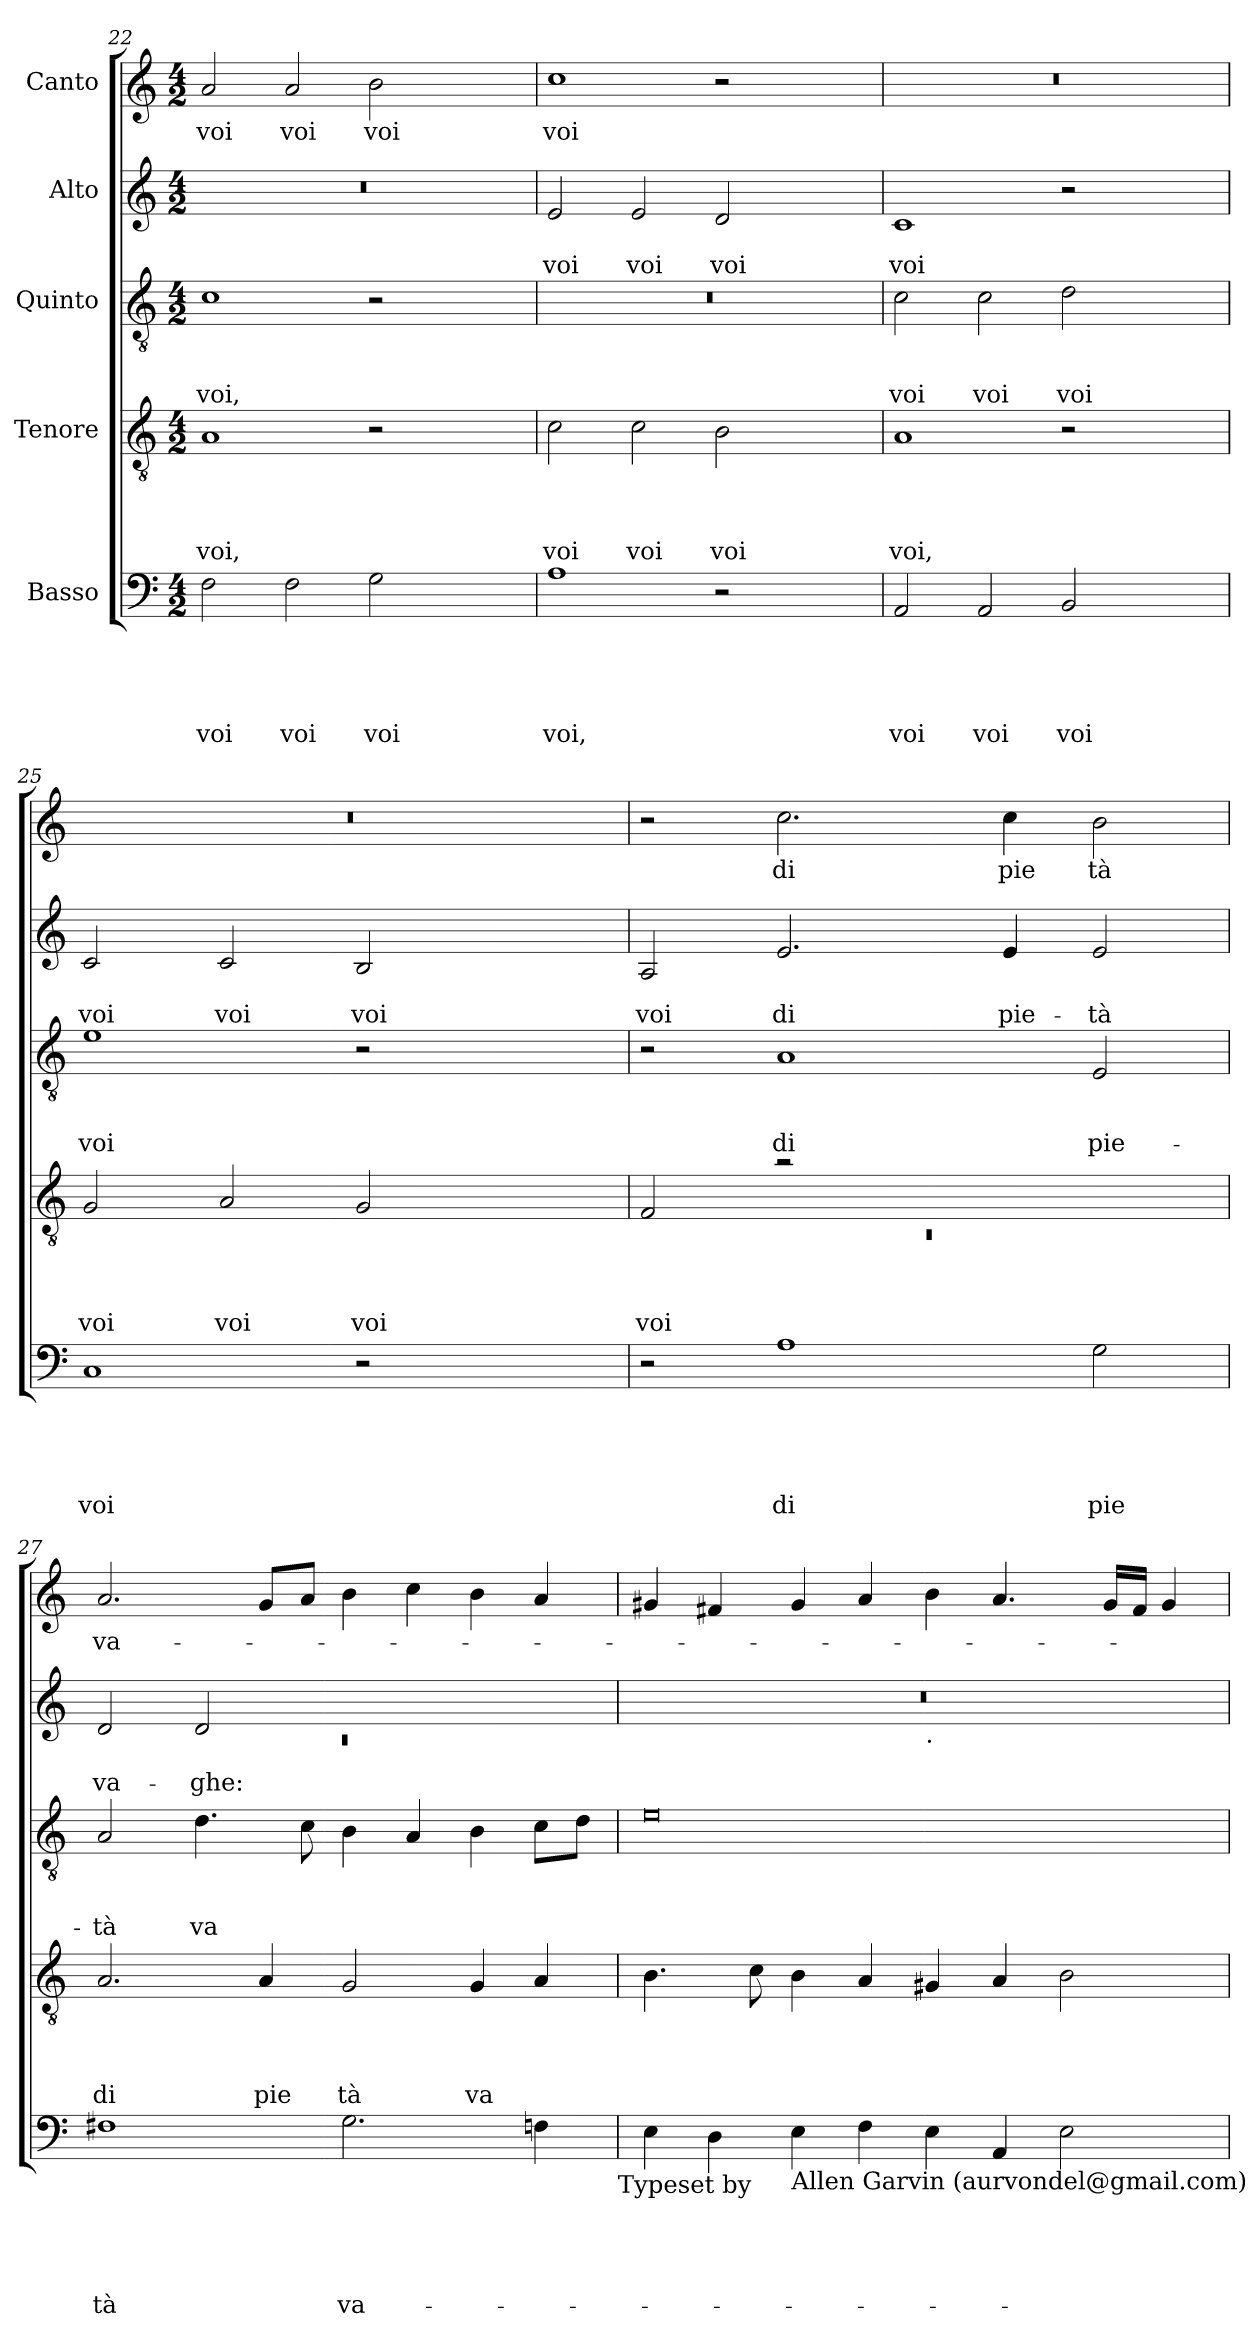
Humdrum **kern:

**kern	**text	**text	**text	**text	**text	**kern	**text	**text	**text	**text	**kern	**text	**text	**text	**kern	**text	**text	**kern	**text
*part5	*part5	*part5	*part5	*part5	*part5	*part4	*part4	*part4	*part4	*part4	*part3	*part3	*part3	*part3	*part2	*part2	*part2	*part1	*part1
*staff5	*staff5	*staff5	*staff5	*staff5	*staff5	*staff4	*staff4	*staff4	*staff4	*staff4	*staff3	*staff3	*staff3	*staff3	*staff2	*staff2	*staff2	*staff1	*staff1
*I"Basso	*	*	*	*	*	*I"Tenore	*	*	*	*	*I"Quinto	*	*	*	*I"Alto	*	*	*I"Canto	*
*clefF4	*	*	*	*	*	*clefGv2	*	*	*	*	*clefGv2	*	*	*	*clefG2	*	*	*clefG2	*
*k[]	*	*	*	*	*	*k[]	*	*	*	*	*k[]	*	*	*	*k[]	*	*	*k[]	*
*C:	*	*	*	*	*	*C:	*	*	*	*	*C:	*	*	*	*C:	*	*	*C:	*
*M4/2	*	*	*	*	*	*M4/2	*	*	*	*	*M4/2	*	*	*	*M4/2	*	*	*M4/2	*
=22	=22	=22	=22	=22	=22	=22	=22	=22	=22	=22	=22	=22	=22	=22	=22	=22	=22	=22	=22
!	!	!	!	!	!LO:LY:b	!	!	!	!	!LO:LY:b	!	!	!	!LO:LY:b	!LO:N:vis=1	!	!	!	!LO:LY:b
2F\	.	.	.	.	voi	1A	.	.	.	voi,	1c	.	.	voi,	0r	.	.	2a/	voi
!	!	!	!	!	!LO:LY:b	!	!	!	!	!	!	!	!	!	!	!	!	!	!LO:LY:b
2F\	.	.	.	.	voi	.	.	.	.	.	.	.	.	.	.	.	.	2a/	voi
!	!	!	!	!	!LO:LY:b	!	!	!	!	!	!	!	!	!	!	!	!	!	!LO:LY:b
2G\	.	.	.	.	voi	2r	.	.	.	.	2r	.	.	.	.	.	.	2b\	voi
2ryy	.	.	.	.	.	2ryy	.	.	.	.	2ryy	.	.	.	.	.	.	2ryy	.
=23	=23	=23	=23	=23	=23	=23	=23	=23	=23	=23	=23	=23	=23	=23	=23	=23	=23	=23	=23
!	!	!	!	!	!LO:LY:b	!	!	!	!	!LO:LY:b	!LO:N:vis=1	!	!	!	!	!	!LO:LY:b	!	!LO:LY:b
1A	.	.	.	.	voi,	2c\	.	.	.	voi	0r	.	.	.	2e/	.	voi	1cc	voi
!	!	!	!	!	!	!	!	!	!	!LO:LY:b	!	!	!	!	!	!	!LO:LY:b	!	!
.	.	.	.	.	.	2c\	.	.	.	voi	.	.	.	.	2e/	.	voi	.	.
!	!	!	!	!	!	!	!	!	!	!LO:LY:b	!	!	!	!	!	!	!LO:LY:b	!	!
2r	.	.	.	.	.	2B\	.	.	.	voi	.	.	.	.	2d/	.	voi	2r	.
2ryy	.	.	.	.	.	2ryy	.	.	.	.	.	.	.	.	2ryy	.	.	2ryy	.
=24	=24	=24	=24	=24	=24	=24	=24	=24	=24	=24	=24	=24	=24	=24	=24	=24	=24	=24	=24
!	!	!	!	!	!LO:LY:b	!	!	!	!	!LO:LY:b	!	!	!	!LO:LY:b	!	!	!LO:LY:b	!LO:N:vis=1	!
2AA/	.	.	.	.	voi	1A	.	.	.	voi,	2c\	.	.	voi	1c	.	voi	0r	.
!	!	!	!	!	!LO:LY:b	!	!	!	!	!	!	!	!	!LO:LY:b	!	!	!	!	!
2AA/	.	.	.	.	voi	.	.	.	.	.	2c\	.	.	voi	.	.	.	.	.
!	!	!	!	!	!LO:LY:b	!	!	!	!	!	!	!	!	!LO:LY:b	!	!	!	!	!
2BB/	.	.	.	.	voi	2r	.	.	.	.	2d\	.	.	voi	2r	.	.	.	.
2ryy	.	.	.	.	.	2ryy	.	.	.	.	2ryy	.	.	.	2ryy	.	.	.	.
=25	=25	=25	=25	=25	=25	=25	=25	=25	=25	=25	=25	=25	=25	=25	=25	=25	=25	=25	=25
!	!	!	!	!	!LO:LY:b	!	!	!	!	!LO:LY:b	!	!	!	!LO:LY:b	!	!	!LO:LY:b	!LO:N:vis=1	!
1C	.	.	.	.	voi	2G/	.	.	.	voi	1e	.	.	voi	2c/	.	voi	0r	.
!	!	!	!	!	!	!	!	!	!	!LO:LY:b	!	!	!	!	!	!	!LO:LY:b	!	!
.	.	.	.	.	.	2A/	.	.	.	voi	.	.	.	.	2c/	.	voi	.	.
!	!	!	!	!	!	!	!	!	!	!LO:LY:b	!	!	!	!	!	!	!LO:LY:b	!	!
2r	.	.	.	.	.	2G/	.	.	.	voi	2r	.	.	.	2B/	.	voi	.	.
2ryy	.	.	.	.	.	2ryy	.	.	.	.	2ryy	.	.	.	2ryy	.	.	.	.
=26	=26	=26	=26	=26	=26	=26	=26	=26	=26	=26	=26	=26	=26	=26	=26	=26	=26	=26	=26
*	*	*	*	*	*	*^	*	*	*	*	*	*	*	*	*	*	*	*	*
!	!	!	!	!	!	!	!LO:N:vis=1	!	!	!	!LO:LY:b	!	!	!	!	!	!	!LO:LY:b	!	!
2r	.	.	.	.	.	2F/	0rC	.	.	.	voi	2r	.	.	.	2A/	.	voi	2r	.
!	!	!	!	!	!LO:LY:b	!	!	!	!	!	!	!	!	!	!LO:LY:b	!	!	!LO:LY:b	!	!LO:LY:b
1A	.	.	.	.	di	2ra	.	.	.	.	.	1A	.	.	di	2.e/	.	di	2.cc\	di
.	.	.	.	.	.	1ryy	.	.	.	.	.	.	.	.	.	.	.	.	.	.
!	!	!	!	!	!	!	!	!	!	!	!	!	!	!	!	!	!	!LO:LY:b	!	!LO:LY:b
.	.	.	.	.	.	.	.	.	.	.	.	.	.	.	.	4e/	.	pie-	4cc\	pie
!	!	!	!	!	!LO:LY:b	!	!	!	!	!	!	!	!	!	!LO:LY:b	!	!	!LO:LY:b	!	!LO:LY:b
2G\	.	.	.	.	pie	.	.	.	.	.	.	2E/	.	.	pie-	2e/	.	-tà	2b\	tà
*	*	*	*	*	*	*v	*v	*	*	*	*	*	*	*	*	*	*	*	*	*
!!LO:LB:g=z
=27	=27	=27	=27	=27	=27	=27	=27	=27	=27	=27	=27	=27	=27	=27	=27	=27	=27	=27	=27
*	*	*	*	*	*	*	*	*	*	*	*	*	*	*	*^	*	*	*	*
!	!	!	!	!	!LO:LY:b	!	!	!	!	!LO:LY:b	!	!	!	!LO:LY:b	!	!LO:N:vis=1	!	!LO:LY:b	!	!LO:LY:b
1F#X	.	.	.	.	tà	2.A/	.	.	.	di	2A/	.	.	-tà	2d/	0rc	.	va-	2.a/	va-
!	!	!	!	!	!	!	!	!	!	!	!	!	!	!LO:LY:b	!	!	!	!LO:LY:b	!	!
.	.	.	.	.	.	.	.	.	.	.	4.d\	.	.	va	2d/	.	.	-ghe:	.	.
!	!	!	!	!	!	!	!	!	!	!LO:LY:b	!	!	!	!	!	!	!	!	!	!
.	.	.	.	.	.	4A/	.	.	.	pie	.	.	.	.	.	.	.	.	8g/L	.
.	.	.	.	.	.	.	.	.	.	.	8c\	.	.	.	.	.	.	.	8a/J	.
!	!	!	!	!	!LO:LY:b	!	!	!	!	!LO:LY:b	!	!	!	!	!	!	!	!	!	!
2.G\	.	.	.	.	va-	2G/	.	.	.	tà	4B\	.	.	.	1ryy	.	.	.	4b\	.
.	.	.	.	.	.	.	.	.	.	.	4A/	.	.	.	.	.	.	.	4cc\	.
!	!	!	!	!	!	!	!	!	!	!LO:LY:b	!	!	!	!	!	!	!	!	!	!
.	.	.	.	.	.	4G/	.	.	.	va	4B\	.	.	.	.	.	.	.	4b\	.
4Fn\	.	.	.	.	.	4A/	.	.	.	.	8c\L	.	.	.	.	.	.	.	4a/	.
.	.	.	.	.	.	.	.	.	.	.	8d\J	.	.	.	.	.	.	.	.	.
!LO:TX:b:t=Typeset by	!	!	!	!	!	!	!	!	!	!	!	!	!	!	!	!	!	!	!	!
=28	=28	=28	=28	=28	=28	=28	=28	=28	=28	=28	=28	=28	=28	=28	=28	=28	=28	=28	=28	=28
4E\	.	.	.	.	.	4.B\	.	.	.	.	0e	.	.	.	0r	1ryy	.	.	4g#X/	.
4D\	.	.	.	.	.	.	.	.	.	.	.	.	.	.	.	.	.	.	4f#X/	.
.	.	.	.	.	.	8c\	.	.	.	.	.	.	.	.	.	.	.	.	.	.
!LO:TX:b:t=Allen Garvin (aurvondel@gmail.com)	!	!	!	!	!	!	!	!	!	!	!	!	!	!	!	!	!	!	!	!
4E\	.	.	.	.	.	4B\	.	.	.	.	.	.	.	.	.	.	.	.	4g#/	.
4F\	.	.	.	.	.	4A/	.	.	.	.	.	.	.	.	.	.	.	.	4a/	.
!	!	!	!	!	!	!	!	!	!	!	!	!	!	!	!	!LO:TX:b:t=.	!	!	!	!
4E\	.	.	.	.	.	4G#X/	.	.	.	.	.	.	.	.	.	1ryy	.	.	4b\	.
4AA/	.	.	.	.	.	4A/	.	.	.	.	.	.	.	.	.	.	.	.	4.a/	.
2E\	.	.	.	.	.	2B\	.	.	.	.	.	.	.	.	.	.	.	.	.	.
.	.	.	.	.	.	.	.	.	.	.	.	.	.	.	.	.	.	.	16g#/LL	.
.	.	.	.	.	.	.	.	.	.	.	.	.	.	.	.	.	.	.	16f#/JJ	.
.	.	.	.	.	.	.	.	.	.	.	.	.	.	.	.	.	.	.	4g#/	.
*	*	*	*	*	*	*	*	*	*	*	*	*	*	*	*v	*v	*	*	*	*
=	=	=	=	=	=	=	=	=	=	=	=	=	=	=	=	=	=	=	=
*-	*-	*-	*-	*-	*-	*-	*-	*-	*-	*-	*-	*-	*-	*-	*-	*-	*-	*-	*-
